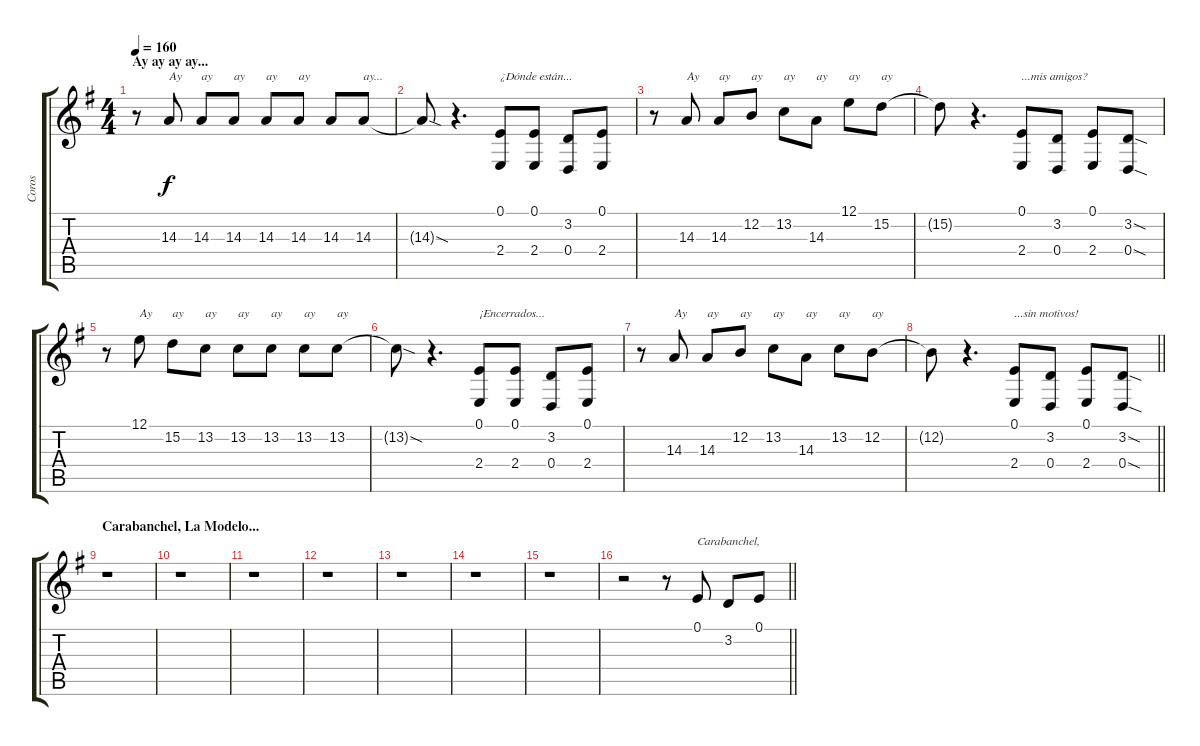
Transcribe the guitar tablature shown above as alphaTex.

\track ("Coros" "Coros") {instrument choiraahs}
\staff {score tabs}
\tuning (E4 B3 G3 D3 A2 E2) {hide}
\ts (4 4)
\section ("" "Ay ay ay ay...")
\tempo 160
\clef g2
\ks eminor
r.8{dy f} 14.3.8{txt "Ay"} 14.3.8{txt "ay"} 14.3.8{txt "ay"} 14.3.8{txt "ay"} 14.3.8{txt "ay"} 14.3.8 14.3.8{txt "ay..."} |
14.3{sod t}.8 r.4{d} (0.1 2.4).8{txt "¿Dónde están..."} (0.1 2.4).8 (3.2 0.4).8 (0.1 2.4).8 |
r.8 14.3.8{txt "Ay"} 14.3.8{txt "ay"} 12.2.8{txt "ay"} 13.2.8{txt "ay"} 14.3.8{txt "ay"} 12.1.8{txt "ay"} 15.2.8{txt "ay"} |
15.2{t}.8 r.4{d} (0.1 2.4).8{txt "...mis amigos?"} (3.2 0.4).8 (0.1 2.4).8 (3.2{sod} 0.4{sod}).8 |
r.8 12.1.8{txt "Ay"} 15.2.8{txt "ay"} 13.2.8{txt "ay"} 13.2.8{txt "ay"} 13.2.8{txt "ay"} 13.2.8{txt "ay"} 13.2.8{txt "ay"} |
13.2{sod t}.8 r.4{d} (0.1 2.4).8{txt "¡Encerrados..."} (0.1 2.4).8 (3.2 0.4).8 (0.1 2.4).8 |
r.8 14.3.8{txt "Ay"} 14.3.8{txt "ay"} 12.2.8{txt "ay"} 13.2.8{txt "ay"} 14.3.8{txt "ay"} 13.2.8{txt "ay"} 12.2.8{txt "ay"} |
\barLineRight lightlight
12.2{t}.8 r.4{d} (0.1 2.4).8{txt "...sin motivos!"} (3.2 0.4).8 (0.1 2.4).8 (3.2{sod} 0.4{sod}).8 |
\section ("" "Carabanchel, La Modelo...")
r.1 |
r.1 |
r.1 |
r.1 |
r.1 |
r.1 |
r.1 |
\barLineRight lightlight
r.2 r.8 0.1.8{txt "Carabanchel,"} 3.2.8 0.1.8
